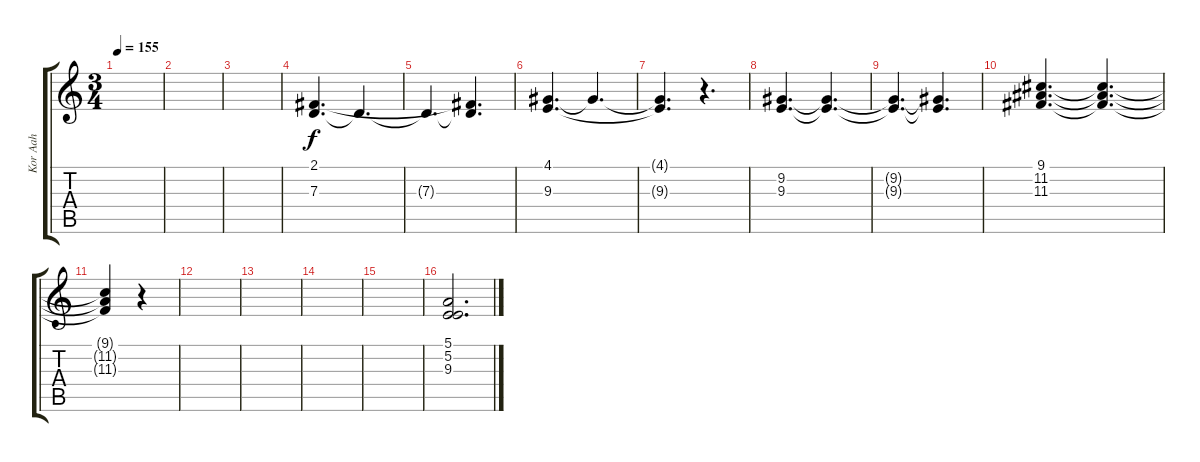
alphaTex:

\track ("Kor Aah" "Kor Aah") {instrument choiraahs}
\staff {score tabs}
\tuning (E4 B3 G3 D3 A2 E2) {hide}
\ts (3 4)
\tempo 155
\clef g2
\ks c
|
|
|
(2.1 7.3).4{d} 7.3{t}.4{d} |
7.3{t}.4{d} (2.1{t} 7.3{t}).4{d} |
(4.1 9.3).4{d} 4.1{t}.4{d} |
(4.1{t} 9.3{t}).4{d} r.4{d} |
(9.2 9.3).4{d} (9.2{t} 9.3{t}).4{d} |
(9.2{t} 9.3{t}).4{d} (9.2{t} 9.3{t}).4{d} |
(9.1 11.2 11.3).4{d} (9.1{t} 11.2{t} 11.3{t}).4{d} |
(9.1{t} 11.2{t} 11.3{t}).4 r.4 |
|
|
|
|
(5.1 5.2 9.3).2{d}
